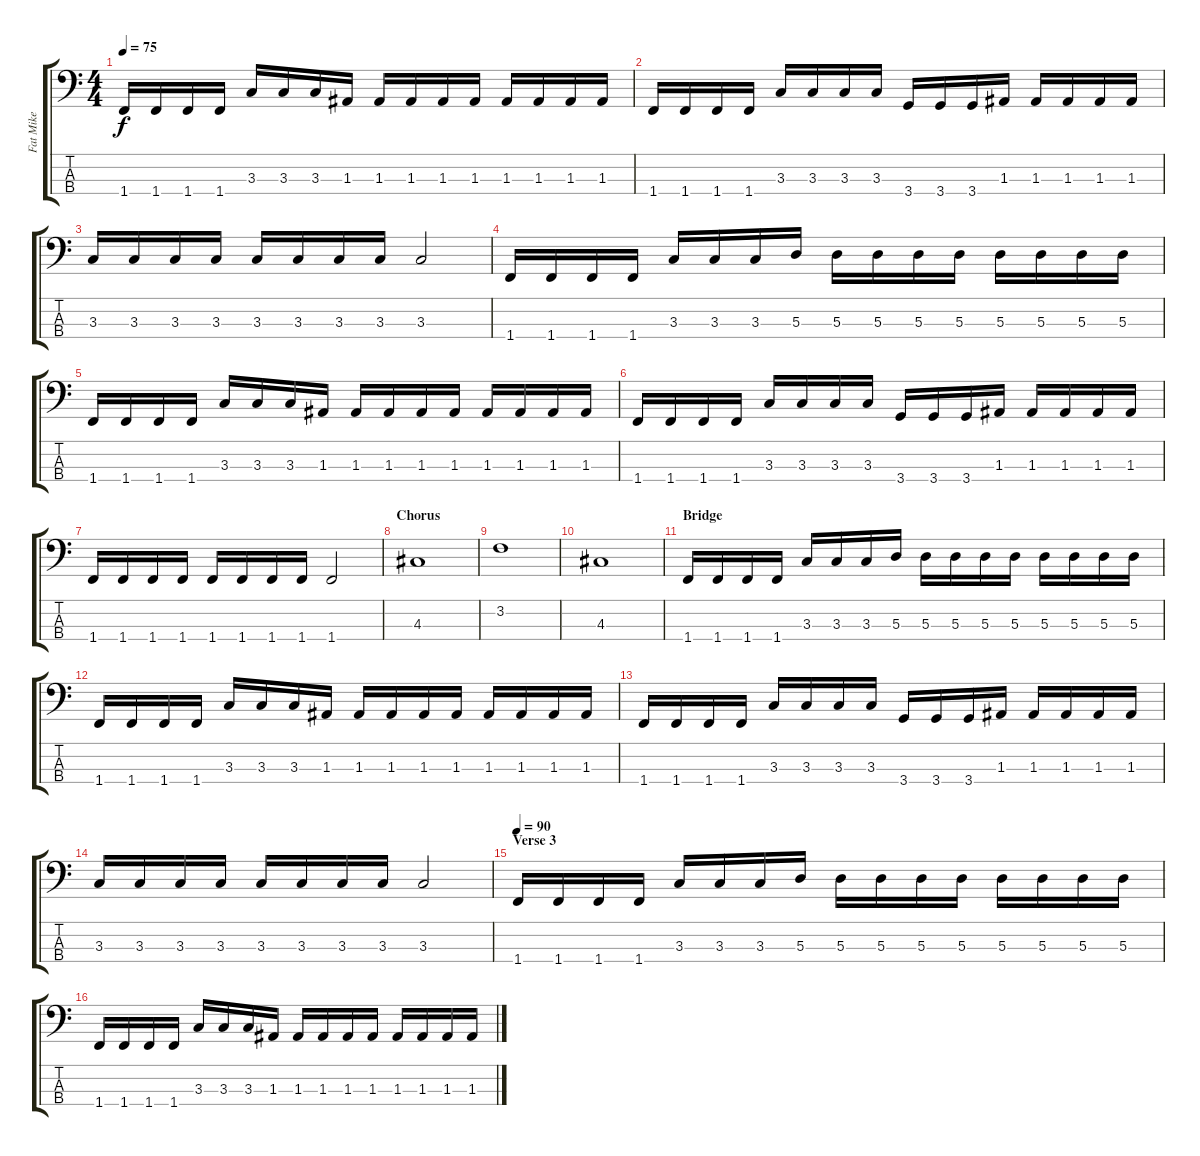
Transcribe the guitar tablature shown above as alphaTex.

\track ("Fat Mike" "Fat Mike") {instrument electricbasspick}
\staff {score tabs}
\tuning (G2 D2 A1 E1) {hide}
\ts (4 4)
\tempo 75
\clef f4
\ks c
1.4.16{dy f} 1.4.16 1.4.16 1.4.16 3.3.16 3.3.16 3.3.16 1.3.16 1.3.16 1.3.16 1.3.16 1.3.16 1.3.16 1.3.16 1.3.16 1.3.16 |
1.4.16 1.4.16 1.4.16 1.4.16 3.3.16 3.3.16 3.3.16 3.3.16 3.4.16 3.4.16 3.4.16 1.3.16 1.3.16 1.3.16 1.3.16 1.3.16 |
3.3.16 3.3.16 3.3.16 3.3.16 3.3.16 3.3.16 3.3.16 3.3.16 3.3.2 |
1.4.16 1.4.16 1.4.16 1.4.16 3.3.16 3.3.16 3.3.16 5.3.16 5.3.16 5.3.16 5.3.16 5.3.16 5.3.16 5.3.16 5.3.16 5.3.16 |
1.4.16 1.4.16 1.4.16 1.4.16 3.3.16 3.3.16 3.3.16 1.3.16 1.3.16 1.3.16 1.3.16 1.3.16 1.3.16 1.3.16 1.3.16 1.3.16 |
1.4.16 1.4.16 1.4.16 1.4.16 3.3.16 3.3.16 3.3.16 3.3.16 3.4.16 3.4.16 3.4.16 1.3.16 1.3.16 1.3.16 1.3.16 1.3.16 |
1.4.16 1.4.16 1.4.16 1.4.16 1.4.16 1.4.16 1.4.16 1.4.16 1.4.2 |
\section ("" "Chorus")
4.3.1 |
3.2.1 |
4.3.1 |
\section ("" "Bridge")
1.4.16 1.4.16 1.4.16 1.4.16 3.3.16 3.3.16 3.3.16 5.3.16 5.3.16 5.3.16 5.3.16 5.3.16 5.3.16 5.3.16 5.3.16 5.3.16 |
1.4.16 1.4.16 1.4.16 1.4.16 3.3.16 3.3.16 3.3.16 1.3.16 1.3.16 1.3.16 1.3.16 1.3.16 1.3.16 1.3.16 1.3.16 1.3.16 |
1.4.16 1.4.16 1.4.16 1.4.16 3.3.16 3.3.16 3.3.16 3.3.16 3.4.16 3.4.16 3.4.16 1.3.16 1.3.16 1.3.16 1.3.16 1.3.16 |
3.3.16 3.3.16 3.3.16 3.3.16 3.3.16 3.3.16 3.3.16 3.3.16 3.3.2 |
\section ("" "Verse 3")
\tempo 90
1.4.16 1.4.16 1.4.16 1.4.16 3.3.16 3.3.16 3.3.16 5.3.16 5.3.16 5.3.16 5.3.16 5.3.16 5.3.16 5.3.16 5.3.16 5.3.16 |
1.4.16 1.4.16 1.4.16 1.4.16 3.3.16 3.3.16 3.3.16 1.3.16 1.3.16 1.3.16 1.3.16 1.3.16 1.3.16 1.3.16 1.3.16 1.3.16
